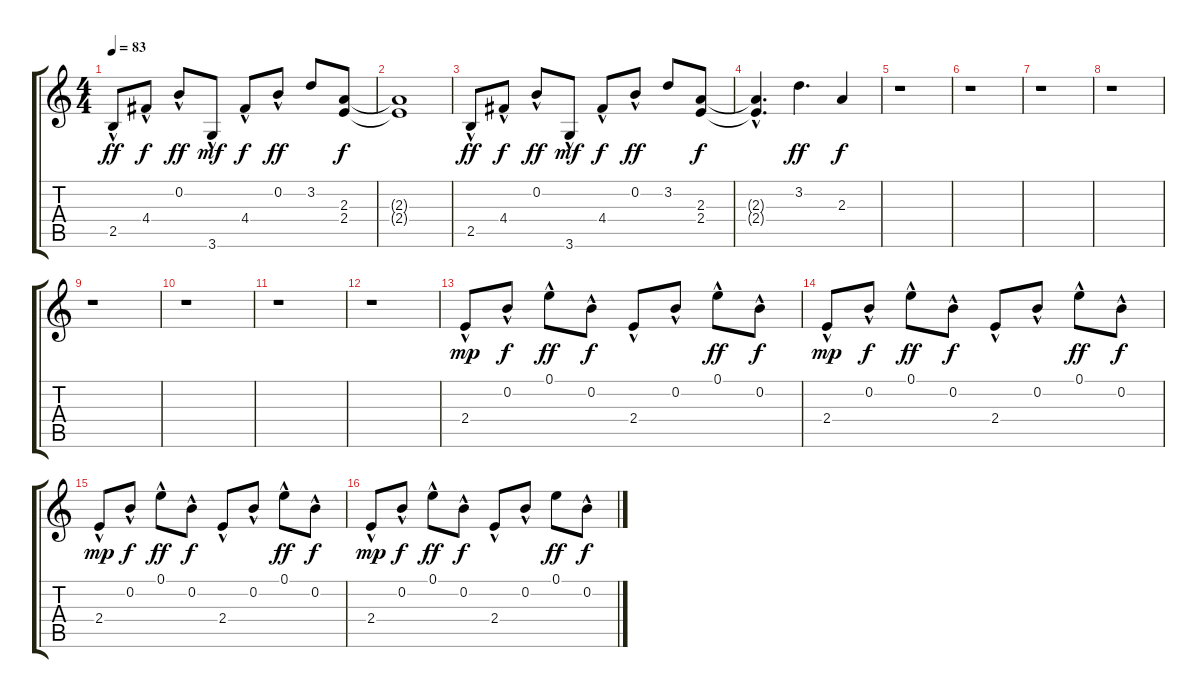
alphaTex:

\track "" {instrument distortionguitar}
\staff {score tabs}
\tuning (E4 B3 G3 D3 A2 E2) {hide}
\ts (4 4)
\tempo 83
\clef g2
\ks c
2.5{hac}.8{dy ff} 4.4{hac}.8{dy f} 0.2{hac}.8{dy ff} 3.6{hac}.8{dy mf} 4.4{hac}.8{dy f} 0.2{hac}.8{dy ff} 3.2.8 (2.3 2.4).8{dy f} |
(2.3{t} 2.4{t}).1 |
2.5{hac}.8{dy ff} 4.4{hac}.8{dy f} 0.2{hac}.8{dy ff} 3.6{hac}.8{dy mf} 4.4{hac}.8{dy f} 0.2{hac}.8{dy ff} 3.2.8 (2.3 2.4).8{dy f} |
(2.3{hac t} 2.4{t}).4{d} 3.2.4{d dy ff} 2.3.4{dy f} |
r.1 |
r.1 |
r.1 |
r.1 |
r.1 |
r.1 |
r.1 |
r.1 |
2.4{hac}.8{dy mp} 0.2{hac}.8{dy f} 0.1{hac}.8{dy ff} 0.2{hac}.8{dy f} 2.4{hac}.8 0.2{hac}.8 0.1{hac}.8{dy ff} 0.2{hac}.8{dy f} |
2.4{hac}.8{dy mp} 0.2{hac}.8{dy f} 0.1{hac}.8{dy ff} 0.2{hac}.8{dy f} 2.4{hac}.8 0.2{hac}.8 0.1{hac}.8{dy ff} 0.2{hac}.8{dy f} |
2.4{hac}.8{dy mp} 0.2{hac}.8{dy f} 0.1{hac}.8{dy ff} 0.2{hac}.8{dy f} 2.4{hac}.8 0.2{hac}.8 0.1{hac}.8{dy ff} 0.2{hac}.8{dy f} |
2.4{hac}.8{dy mp} 0.2{hac}.8{dy f} 0.1{hac}.8{dy ff} 0.2{hac}.8{dy f} 2.4{hac}.8 0.2{hac}.8 0.1.8{dy ff} 0.2{hac}.8{dy f}
